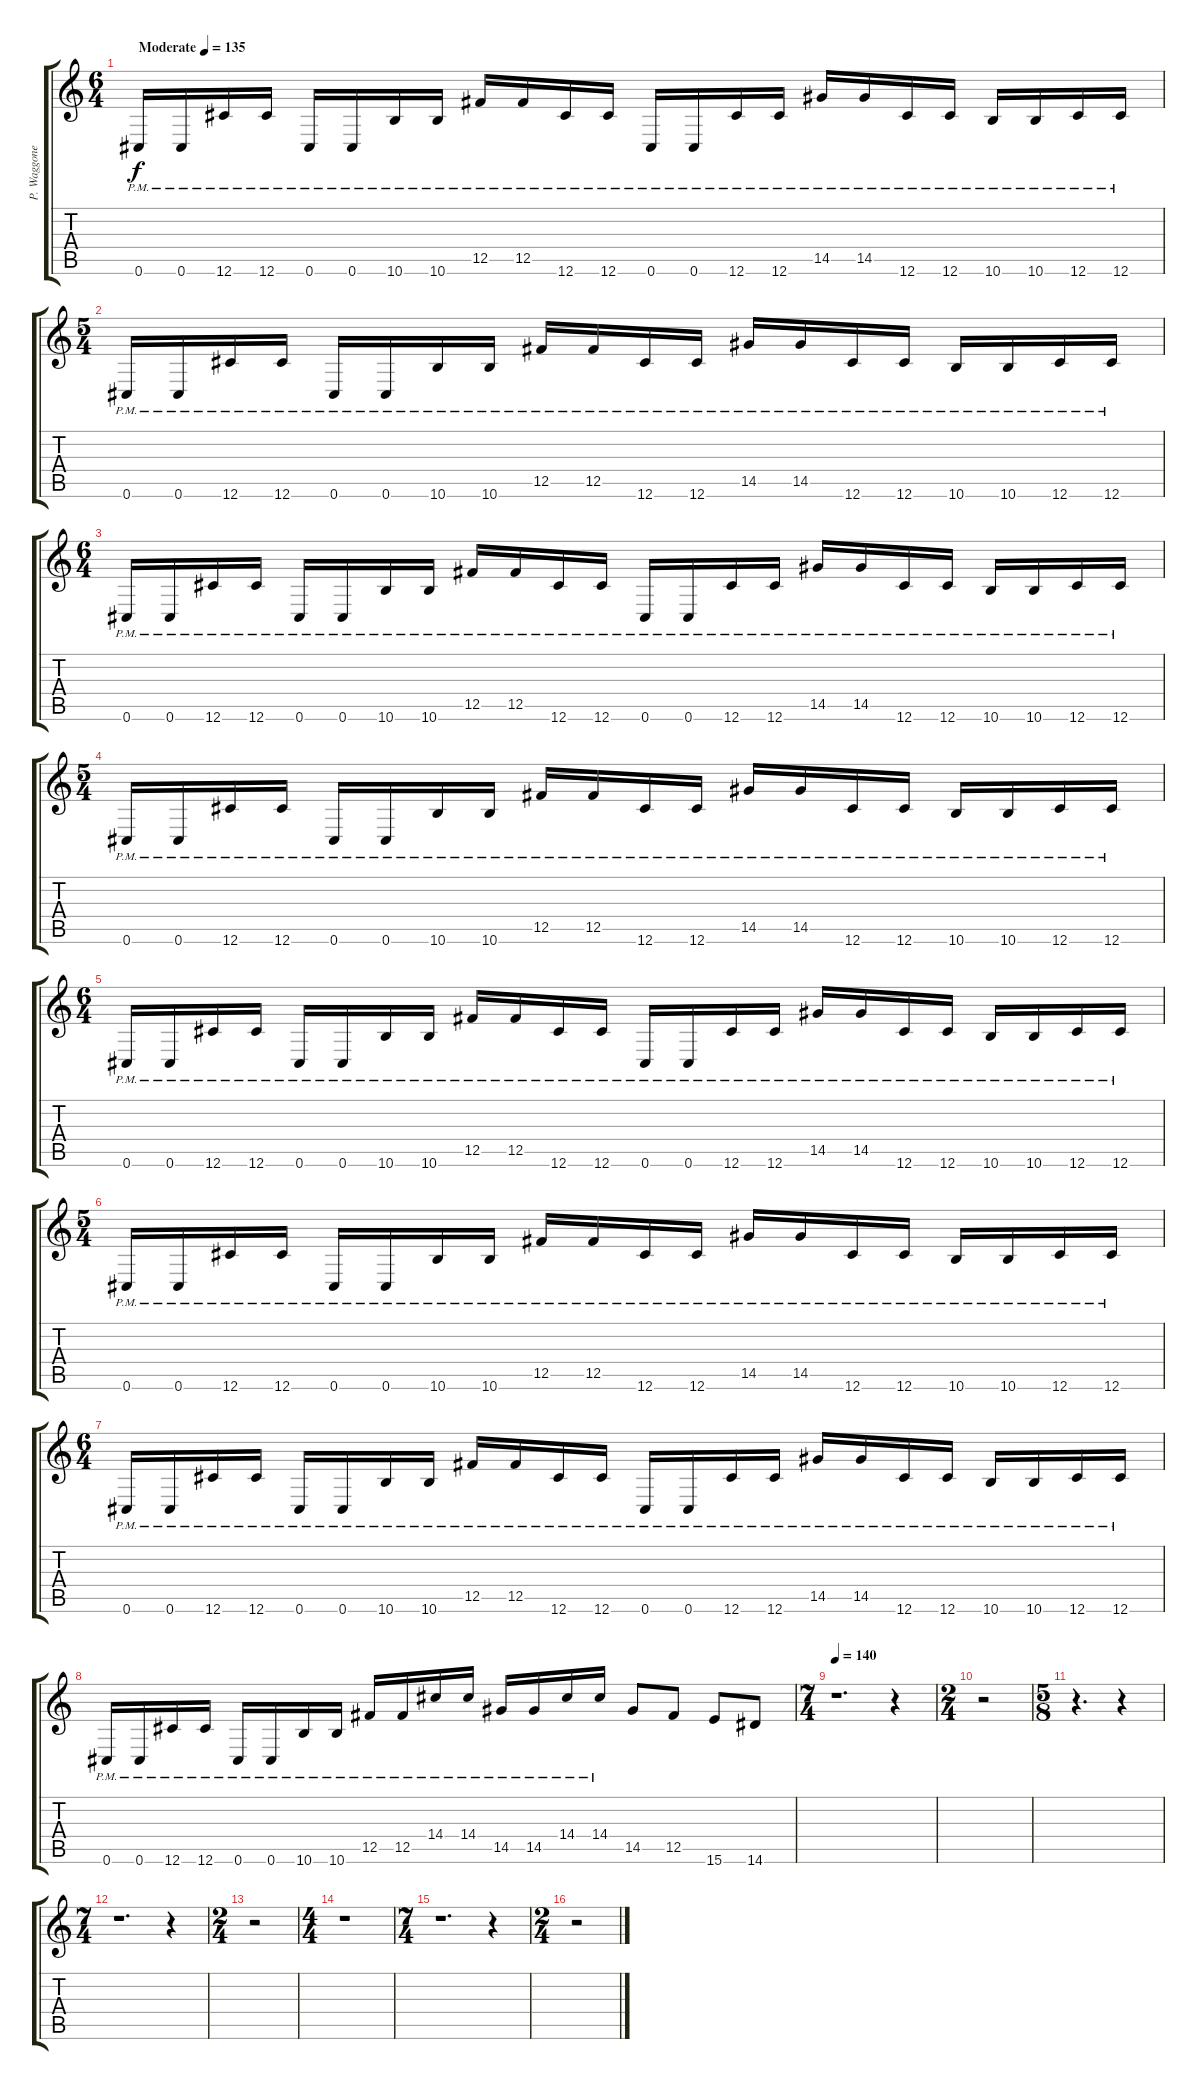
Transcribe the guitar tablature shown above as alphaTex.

\track ("P. Waggoner Lead Gtr." "P. Waggone") {instrument distortionguitar}
\staff {score tabs}
\tuning (Db4 Ab3 E3 B2 Gb2 Db2) {hide}
\ts (6 4)
\tempo (135 "Moderate")
\clef g2
\ks c
0.6{pm}.16{dy f instrument distortionguitar} 0.6{pm}.16 12.6{pm}.16 12.6{pm}.16 0.6{pm}.16 0.6{pm}.16 10.6{pm}.16 10.6{pm}.16 12.5{pm}.16 12.5{pm}.16 12.6{pm}.16 12.6{pm}.16 0.6{pm}.16 0.6{pm}.16 12.6{pm}.16 12.6{pm}.16 14.5{pm}.16 14.5{pm}.16 12.6{pm}.16 12.6{pm}.16 10.6{pm}.16 10.6{pm}.16 12.6{pm}.16 12.6{pm}.16 |
\ts (5 4)
0.6{pm}.16 0.6{pm}.16 12.6{pm}.16 12.6{pm}.16 0.6{pm}.16 0.6{pm}.16 10.6{pm}.16 10.6{pm}.16 12.5{pm}.16 12.5{pm}.16 12.6{pm}.16 12.6{pm}.16 14.5{pm}.16 14.5{pm}.16 12.6{pm}.16 12.6{pm}.16 10.6{pm}.16 10.6{pm}.16 12.6{pm}.16 12.6{pm}.16 |
\ts (6 4)
0.6{pm}.16 0.6{pm}.16 12.6{pm}.16 12.6{pm}.16 0.6{pm}.16 0.6{pm}.16 10.6{pm}.16 10.6{pm}.16 12.5{pm}.16 12.5{pm}.16 12.6{pm}.16 12.6{pm}.16 0.6{pm}.16 0.6{pm}.16 12.6{pm}.16 12.6{pm}.16 14.5{pm}.16 14.5{pm}.16 12.6{pm}.16 12.6{pm}.16 10.6{pm}.16 10.6{pm}.16 12.6{pm}.16 12.6{pm}.16 |
\ts (5 4)
0.6{pm}.16 0.6{pm}.16 12.6{pm}.16 12.6{pm}.16 0.6{pm}.16 0.6{pm}.16 10.6{pm}.16 10.6{pm}.16 12.5{pm}.16 12.5{pm}.16 12.6{pm}.16 12.6{pm}.16 14.5{pm}.16 14.5{pm}.16 12.6{pm}.16 12.6{pm}.16 10.6{pm}.16 10.6{pm}.16 12.6{pm}.16 12.6{pm}.16 |
\ts (6 4)
0.6{pm}.16 0.6{pm}.16 12.6{pm}.16 12.6{pm}.16 0.6{pm}.16 0.6{pm}.16 10.6{pm}.16 10.6{pm}.16 12.5{pm}.16 12.5{pm}.16 12.6{pm}.16 12.6{pm}.16 0.6{pm}.16 0.6{pm}.16 12.6{pm}.16 12.6{pm}.16 14.5{pm}.16 14.5{pm}.16 12.6{pm}.16 12.6{pm}.16 10.6{pm}.16 10.6{pm}.16 12.6{pm}.16 12.6{pm}.16 |
\ts (5 4)
0.6{pm}.16 0.6{pm}.16 12.6{pm}.16 12.6{pm}.16 0.6{pm}.16 0.6{pm}.16 10.6{pm}.16 10.6{pm}.16 12.5{pm}.16 12.5{pm}.16 12.6{pm}.16 12.6{pm}.16 14.5{pm}.16 14.5{pm}.16 12.6{pm}.16 12.6{pm}.16 10.6{pm}.16 10.6{pm}.16 12.6{pm}.16 12.6{pm}.16 |
\ts (6 4)
0.6{pm}.16 0.6{pm}.16 12.6{pm}.16 12.6{pm}.16 0.6{pm}.16 0.6{pm}.16 10.6{pm}.16 10.6{pm}.16 12.5{pm}.16 12.5{pm}.16 12.6{pm}.16 12.6{pm}.16 0.6{pm}.16 0.6{pm}.16 12.6{pm}.16 12.6{pm}.16 14.5{pm}.16 14.5{pm}.16 12.6{pm}.16 12.6{pm}.16 10.6{pm}.16 10.6{pm}.16 12.6{pm}.16 12.6{pm}.16 |
0.6{pm}.16 0.6{pm}.16 12.6{pm}.16 12.6{pm}.16 0.6{pm}.16 0.6{pm}.16 10.6{pm}.16 10.6{pm}.16 12.5{pm}.16 12.5{pm}.16 14.4{pm}.16 14.4{pm}.16 14.5{pm}.16 14.5{pm}.16 14.4{pm}.16 14.4{pm}.16 14.5.8 12.5.8 15.6.8 14.6.8 |
\ts (7 4)
\tempo 140
r.1{d} r.4 |
\ts (2 4)
r.2 |
\ts (5 8)
r.4{d} r.4 |
\ts (7 4)
r.1{d} r.4 |
\ts (2 4)
r.2 |
\ts (4 4)
r.1 |
\ts (7 4)
r.1{d} r.4 |
\ts (2 4)
r.2
